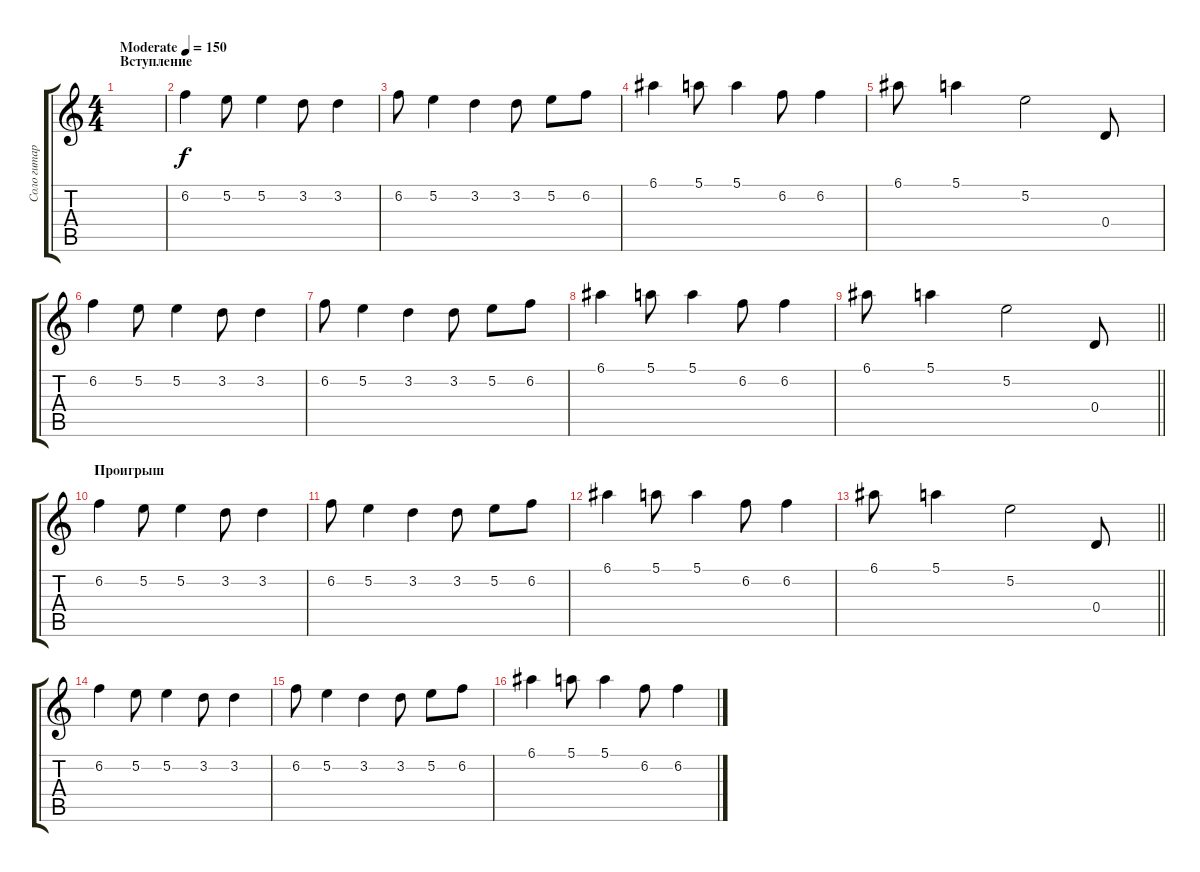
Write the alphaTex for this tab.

\track ("Соло гитара" "Соло гитар") {instrument acousticguitarsteel}
\staff {score tabs}
\tuning (E4 B3 G3 D3 A2 E2) {hide}
\ts (4 4)
\section ("" "Вступление")
\tempo (150 "Moderate")
\clef g2
\ks c
|
6.2.4 5.2.8 5.2.4 3.2.8 3.2.4 |
6.2.8 5.2.4 3.2.4 3.2.8 5.2.8 6.2.8 |
6.1.4 5.1.8 5.1.4 6.2.8 6.2.4 |
6.1.8 5.1.4 5.2.2 0.4.8 |
6.2.4 5.2.8 5.2.4 3.2.8 3.2.4 |
6.2.8 5.2.4 3.2.4 3.2.8 5.2.8 6.2.8 |
6.1.4 5.1.8 5.1.4 6.2.8 6.2.4 |
\barLineRight lightlight
6.1.8 5.1.4 5.2.2 0.4.8 |
\section ("" "Проигрыш")
6.2.4 5.2.8 5.2.4 3.2.8 3.2.4 |
6.2.8 5.2.4 3.2.4 3.2.8 5.2.8 6.2.8 |
6.1.4 5.1.8 5.1.4 6.2.8 6.2.4 |
\barLineRight lightlight
6.1.8 5.1.4 5.2.2 0.4.8 |
6.2.4 5.2.8 5.2.4 3.2.8 3.2.4 |
6.2.8 5.2.4 3.2.4 3.2.8 5.2.8 6.2.8 |
6.1.4 5.1.8 5.1.4 6.2.8 6.2.4
